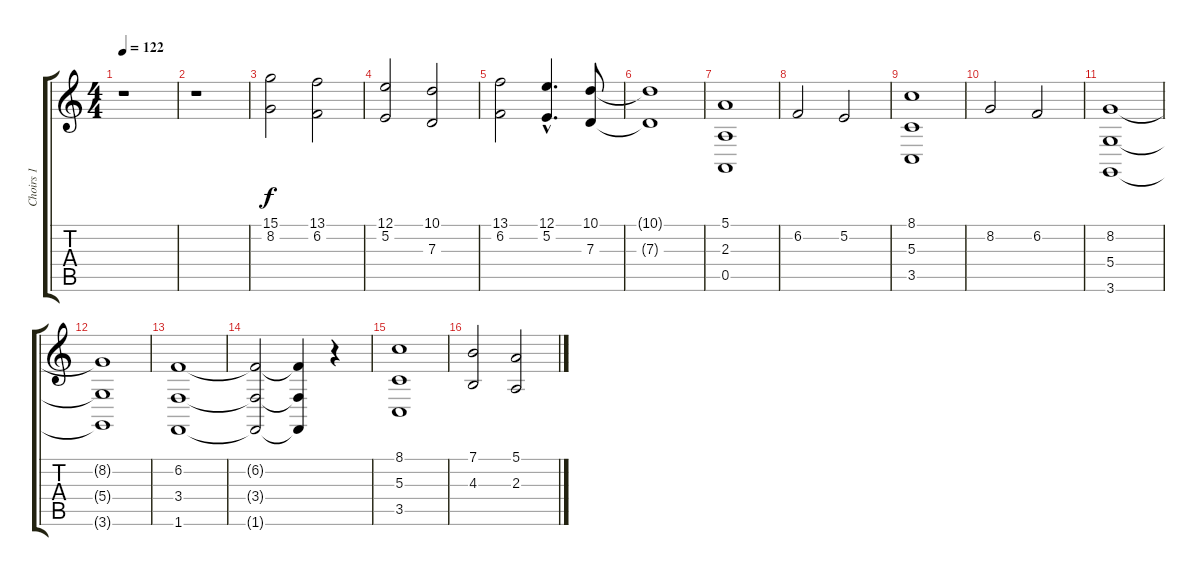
\track ("Choirs 1" "Choirs 1") {instrument clarinet}
\staff {score tabs}
\tuning (E4 B3 G3 D3 A2 E2) {hide}
\ts (4 4)
\tempo 122
\clef g2
\ks c
r.1{dy f} |
r.1 |
(15.1 8.2).2 (13.1 6.2).2 |
(12.1 5.2).2 (10.1 7.3).2 |
(13.1 6.2).2 (12.1{hac} 5.2{hac}).4{d} (10.1 7.3).8 |
(10.1{t} 7.3{t}).1 |
(5.1 2.3 0.5).1{volume 13 balance 16 instrument choiraahs} |
6.2.2 5.2.2 |
(8.1 5.3 3.5).1 |
8.2.2 6.2.2 |
(8.2 5.4 3.6).1 |
(8.2{t} 5.4{t} 3.6{t}).1 |
(6.2 3.4 1.6).1 |
(6.2{t} 3.4{t} 1.6{t}).2 (6.2{t} 3.4{t} 1.6{t}).4 r.4 |
(8.1 5.3 3.5).1{volume 13 balance 16 instrument choiraahs} |
(7.1 4.3).2 (5.1 2.3).2
